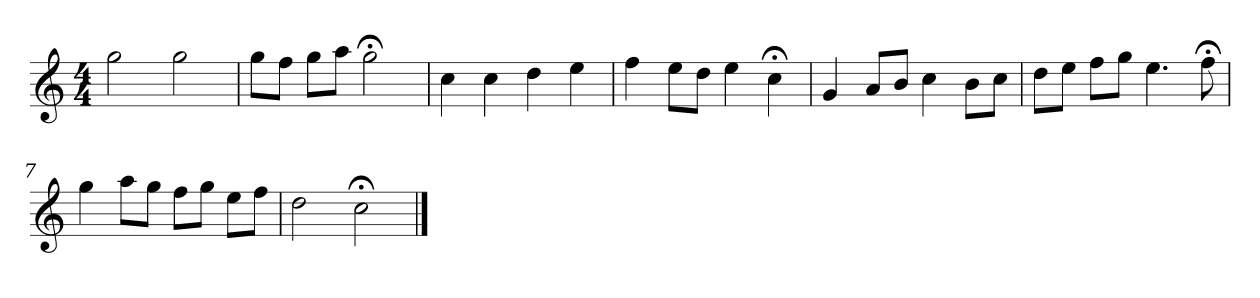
**kern
*part1
*staff1
*k[]
*C:
*M4/4
*MM120
=1
2gg
2gg
=2
8ggL
8ffJ
8ggL
8aaJ
2gg;<
=3
4cc
4cc
4dd
4ee
=4
4ff
8eeL
8ddJ
4ee
4cc;<
=5
4g
8aL
8bJ
4cc
8bL
8ccJ
=6
8ddL
8eeJ
8ffL
8ggJ
4.ee
8ff;<
=7
4gg
8aaL
8ggJ
8ffL
8ggJ
8eeL
8ffJ
=8
2dd
2cc;<
==
*-
